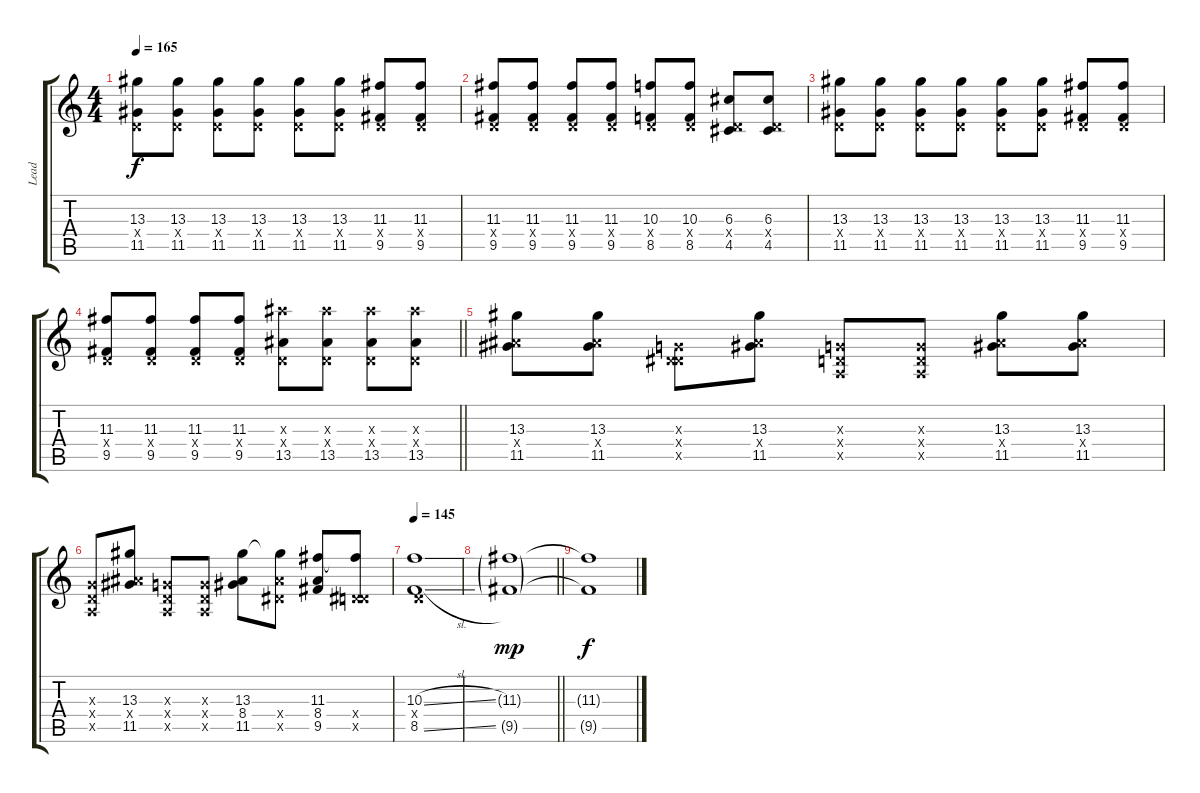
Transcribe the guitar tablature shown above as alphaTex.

\track ("Lead" "Lead") {instrument overdrivenguitar}
\staff {score tabs}
\tuning (E4 B3 G3 D3 A2 E2) {hide}
\ts (4 4)
\tempo 165
\clef g2
\ks c
(13.3 0.4{x} 11.5).8{dy f} (13.3 0.4{x} 11.5).8 (13.3 0.4{x} 11.5).8 (13.3 0.4{x} 11.5).8 (13.3 0.4{x} 11.5).8 (13.3 0.4{x} 11.5).8 (11.3 0.4{x} 9.5).8 (11.3 0.4{x} 9.5).8 |
(11.3 0.4{x} 9.5).8 (11.3 0.4{x} 9.5).8 (11.3 0.4{x} 9.5).8 (11.3 0.4{x} 9.5).8 (10.3 0.4{x} 8.5).8 (10.3 0.4{x} 8.5).8 (6.3 0.4{x} 4.5).8 (6.3 0.4{x} 4.5).8 |
(13.3 0.4{x} 11.5).8 (13.3 0.4{x} 11.5).8 (13.3 0.4{x} 11.5).8 (13.3 0.4{x} 11.5).8 (13.3 0.4{x} 11.5).8 (13.3 0.4{x} 11.5).8 (11.3 0.4{x} 9.5).8 (11.3 0.4{x} 9.5).8 |
\barLineRight lightlight
(11.3 0.4{x} 9.5).8 (11.3 0.4{x} 9.5).8 (11.3 0.4{x} 9.5).8 (11.3 0.4{x} 9.5).8 (15.3{x} 0.4{x} 13.5).8 (15.3{x} 0.4{x} 13.5).8 (15.3{x} 0.4{x} 13.5).8 (15.3{x} 0.4{x} 13.5).8 |
(13.3 8.4{x} 11.5).8 (13.3 8.4{x} 11.5).8 (0.3{x} 0.4{x} 6.5{x}).8 (13.3 8.4{x} 11.5).8 (0.3{x} 0.4{x} 0.5{x}).8 (0.3{x} 0.4{x} 0.5{x}).8 (13.3 8.4{x} 11.5).8 (13.3 8.4{x} 11.5).8 |
(0.3{x} 0.4{x} 0.5{x}).8 (13.3 8.4{x} 11.5).8 (0.3{x} 0.4{x} 0.5{x}).8 (0.3{x} 0.4{x} 0.5{x}).8 (13.3 8.4 11.5).8 (13.3{t} 8.4{x} 6.5{x}).8 (11.3 8.4 9.5).8 (11.3{t} 0.4{x} 6.5{x}).8 |
\tempo 145
(10.3{sl} 0.4{x} 8.5{sl}).1 |
\barLineRight lightlight
(11.3{g} 9.5{g}).1{dy mp} |
(11.3{t} 9.5{t}).1{dy f}
